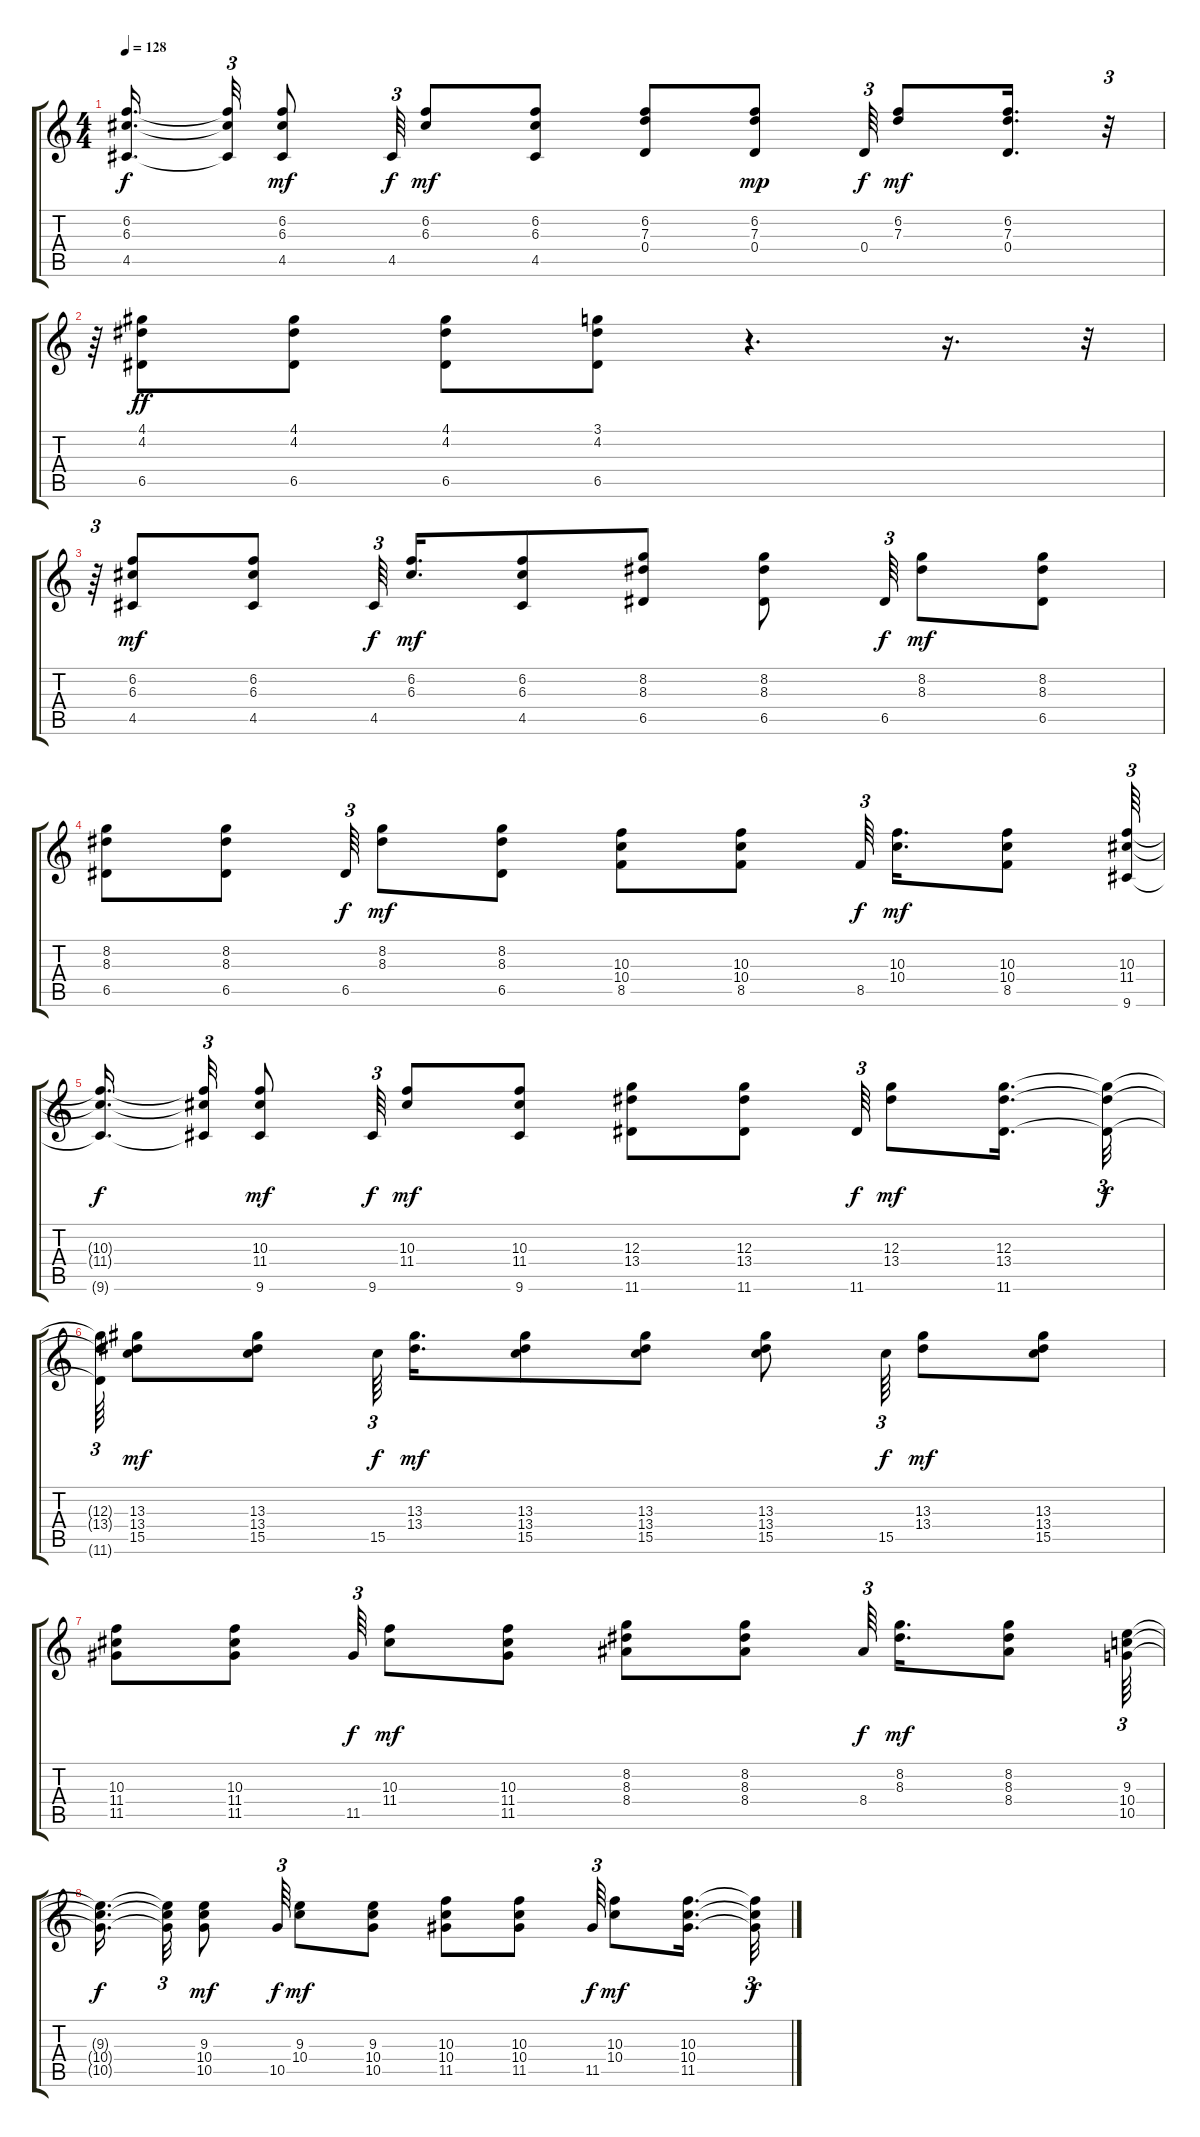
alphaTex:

\track "" {instrument acousticguitarsteel}
\staff {score tabs}
\tuning (E4 B3 G3 D3 A2 E2) {hide}
\ts (4 4)
\tempo 128
\clef g2
\ks c
(6.2{t} 6.3{t} 4.5{t}).16{d dy f beam splitsecondary} (6.2{t} 6.3{t} 4.5{t}).32{tu (3 2)} (6.2 6.3 4.5).8{dy mf} 4.5.64{tu (3 2) dy f} (6.2 6.3).8{dy mf} (6.2 6.3 4.5).8 (6.2 7.3 0.4).8 (6.2 7.3 0.4).8{dy mp} 0.4.64{tu (3 2) dy f} (6.2 7.3).8{dy mf} (6.2 7.3 0.4).16{d} r.32{tu (3 2)} |
r.64{tu (3 2)} (4.1 4.2 6.5).8{dy ff} (4.1 4.2 6.5).8 (4.1 4.2 6.5).8 (3.1 4.2 6.5).8 r.4{d} r.16{d} r.32{tu (3 2)} |
r.64{tu (3 2)} (6.2 6.3 4.5).8{dy mf} (6.2 6.3 4.5).8 4.5.64{tu (3 2) dy f beam splitsecondary} (6.2 6.3).16{d dy mf} (6.2 6.3 4.5).8 (8.2 8.3 6.5).8 (8.2 8.3 6.5).8 6.5.64{tu (3 2) dy f} (8.2 8.3).8{dy mf} (8.2 8.3 6.5).8 |
(8.2 8.3 6.5).8 (8.2 8.3 6.5).8 6.5.64{tu (3 2) dy f} (8.2 8.3).8{dy mf} (8.2 8.3 6.5).8 (10.3 10.4 8.5).8 (10.3 10.4 8.5).8 8.5.64{tu (3 2) dy f beam splitsecondary} (10.3 10.4).16{d dy mf} (10.3 10.4 8.5).8 (10.3 11.4 9.6).64{tu (3 2)} |
(10.3{t} 11.4{t} 9.6{t}).16{d dy f beam splitsecondary} (10.3{t} 11.4{t} 9.6{t}).32{tu (3 2)} (10.3 11.4 9.6).8{dy mf} 9.6.64{tu (3 2) dy f} (10.3 11.4).8{dy mf} (10.3 11.4 9.6).8 (12.3 13.4 11.6).8 (12.3 13.4 11.6).8 11.6.64{tu (3 2) dy f} (12.3 13.4).8{dy mf} (12.3 13.4 11.6).16{d} (12.3{t} 13.4{t} 11.6{t}).32{tu (3 2) dy f} |
(12.3{t} 13.4{t} 11.6{t}).64{tu (3 2)} (13.3 13.4 15.5).8{dy mf} (13.3 13.4 15.5).8 15.5.64{tu (3 2) dy f beam splitsecondary} (13.3 13.4).16{d dy mf} (13.3 13.4 15.5).8 (13.3 13.4 15.5).8 (13.3 13.4 15.5).8 15.5.64{tu (3 2) dy f} (13.3 13.4).8{dy mf} (13.3 13.4 15.5).8 |
(10.3 11.4 11.5).8 (10.3 11.4 11.5).8 11.5.64{tu (3 2) dy f} (10.3 11.4).8{dy mf} (10.3 11.4 11.5).8 (8.2 8.3 8.4).8 (8.2 8.3 8.4).8 8.4.64{tu (3 2) dy f beam splitsecondary} (8.2 8.3).16{d dy mf} (8.2 8.3 8.4).8 (9.3 10.4 10.5).64{tu (3 2)} |
(9.3{t} 10.4{t} 10.5{t}).16{d dy f beam splitsecondary} (9.3{t} 10.4{t} 10.5{t}).32{tu (3 2)} (9.3 10.4 10.5).8{dy mf} 10.5.64{tu (3 2) dy f} (9.3 10.4).8{dy mf} (9.3 10.4 10.5).8 (10.3 10.4 11.5).8 (10.3 10.4 11.5).8 11.5.64{tu (3 2) dy f} (10.3 10.4).8{dy mf} (10.3 10.4 11.5).16{d} (10.3{t} 10.4{t} 11.5{t}).32{tu (3 2) dy f}
